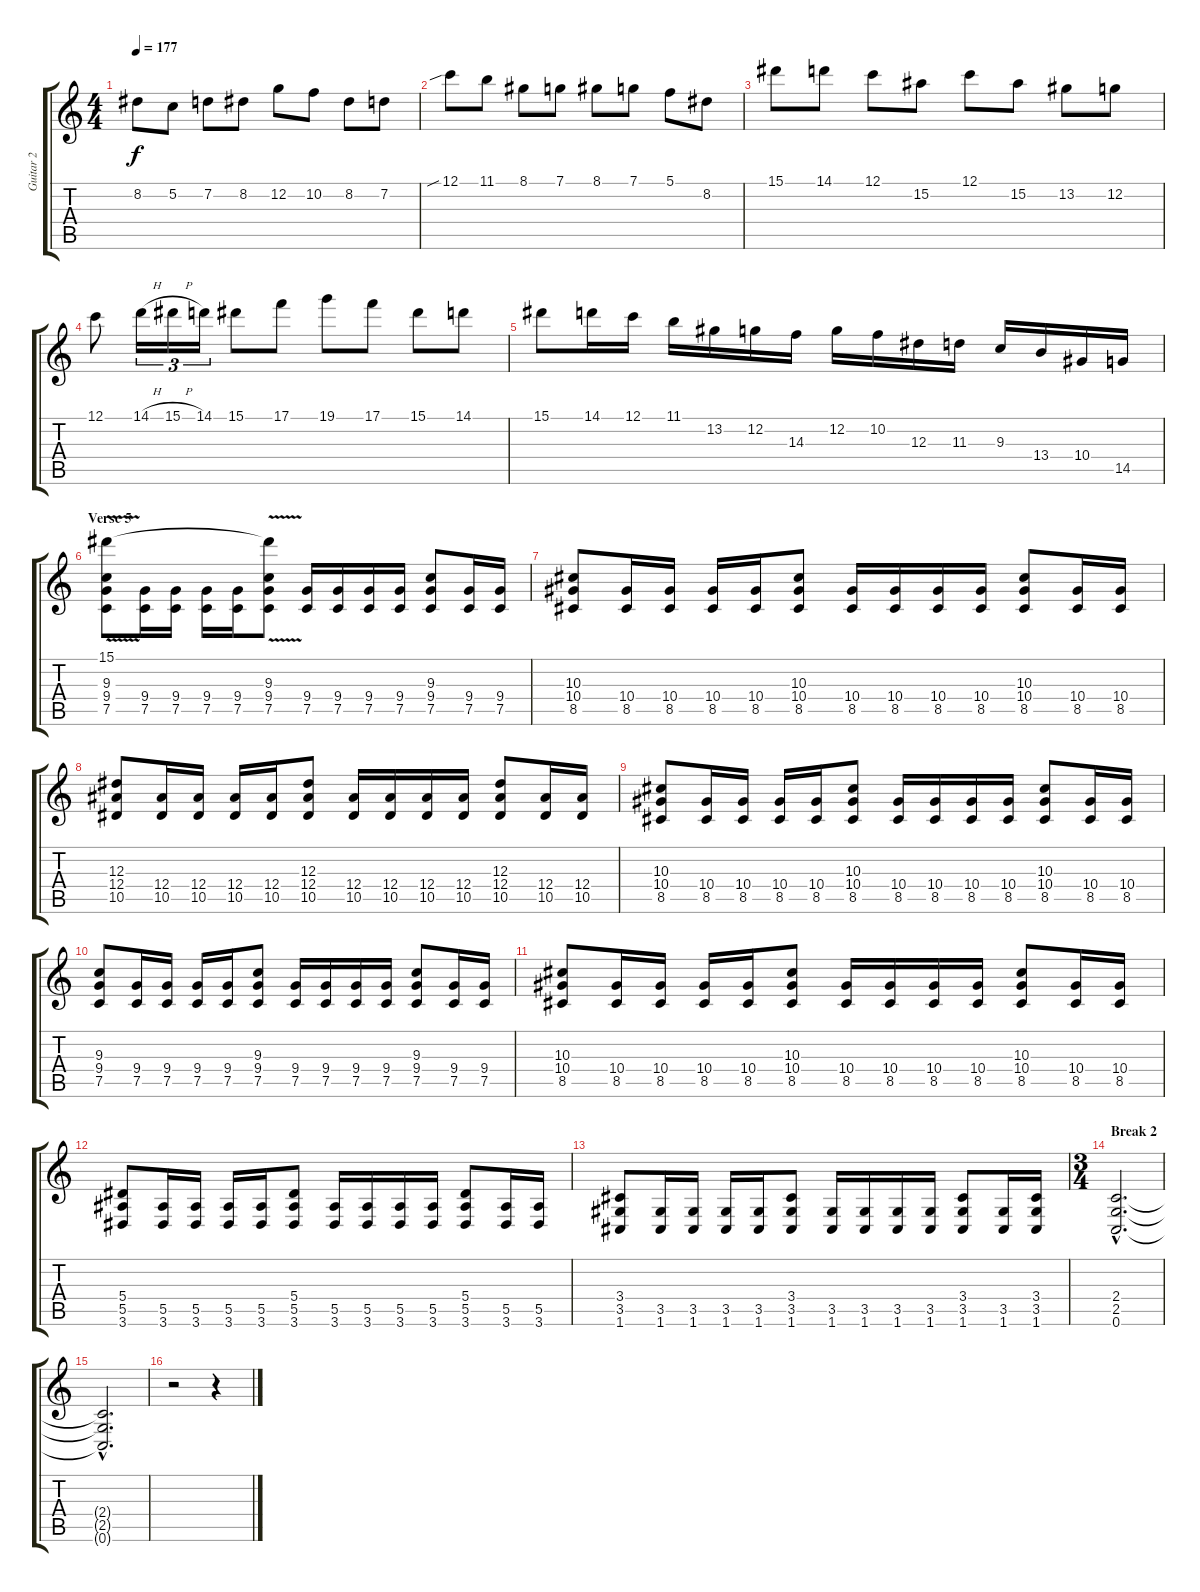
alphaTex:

\track ("Guitar 2" "Guitar 2") {instrument distortionguitar}
\staff {score tabs}
\tuning (C4 G3 Eb3 Bb2 F2 C2) {hide}
\ts (4 4)
\tempo 177
\clef g2
\ks c
8.2.8{dy f} 5.2.8 7.2.8 8.2.8 12.2.8 10.2.8 8.2.8 7.2.8 |
12.1{sib}.8 11.1.8 8.1.8 7.1.8 8.1.8 7.1.8 5.1.8 8.2.8 |
15.1.8 14.1.8 12.1.8 15.2.8 12.1.8 15.2.8 13.2.8 12.2.8 |
12.1.8 14.1{h}.16{tu (3 2)} 15.1{h}.16{tu (3 2)} 14.1.16{tu (3 2)} 15.1.8 17.1.8 19.1.8 17.1.8 15.1.8 14.1.8 |
15.1.8 14.1.16 12.1.16 11.1.16 13.2.16 12.2.16 14.3.16 12.2.16 10.2.16 12.3.16 11.3.16 9.3.16 13.4.16 10.4.16 14.5.16 |
\section ("" "Verse 5")
(15.1{v} 9.3 9.4 7.5).8 (9.4 7.5).16 (9.4 7.5).16 (9.4 7.5).16 (9.4 7.5).16 (15.1{t} 9.3 9.4 7.5).8 (9.4 7.5).16 (9.4 7.5).16 (9.4 7.5).16 (9.4 7.5).16 (9.3 9.4 7.5).8 (9.4 7.5).16 (9.4 7.5).16 |
(10.3 10.4 8.5).8 (10.4 8.5).16 (10.4 8.5).16 (10.4 8.5).16 (10.4 8.5).16 (10.3 10.4 8.5).8 (10.4 8.5).16 (10.4 8.5).16 (10.4 8.5).16 (10.4 8.5).16 (10.3 10.4 8.5).8 (10.4 8.5).16 (10.4 8.5).16 |
(12.3 12.4 10.5).8 (12.4 10.5).16 (12.4 10.5).16 (12.4 10.5).16 (12.4 10.5).16 (12.3 12.4 10.5).8 (12.4 10.5).16 (12.4 10.5).16 (12.4 10.5).16 (12.4 10.5).16 (12.3 12.4 10.5).8 (12.4 10.5).16 (12.4 10.5).16 |
(10.3 10.4 8.5).8 (10.4 8.5).16 (10.4 8.5).16 (10.4 8.5).16 (10.4 8.5).16 (10.3 10.4 8.5).8 (10.4 8.5).16 (10.4 8.5).16 (10.4 8.5).16 (10.4 8.5).16 (10.3 10.4 8.5).8 (10.4 8.5).16 (10.4 8.5).16 |
(9.3 9.4 7.5).8 (9.4 7.5).16 (9.4 7.5).16 (9.4 7.5).16 (9.4 7.5).16 (9.3 9.4 7.5).8 (9.4 7.5).16 (9.4 7.5).16 (9.4 7.5).16 (9.4 7.5).16 (9.3 9.4 7.5).8 (9.4 7.5).16 (9.4 7.5).16 |
(10.3 10.4 8.5).8 (10.4 8.5).16 (10.4 8.5).16 (10.4 8.5).16 (10.4 8.5).16 (10.3 10.4 8.5).8 (10.4 8.5).16 (10.4 8.5).16 (10.4 8.5).16 (10.4 8.5).16 (10.3 10.4 8.5).8 (10.4 8.5).16 (10.4 8.5).16 |
(5.4 5.5 3.6).8 (5.5 3.6).16 (5.5 3.6).16 (5.5 3.6).16 (5.5 3.6).16 (5.4 5.5 3.6).8 (5.5 3.6).16 (5.5 3.6).16 (5.5 3.6).16 (5.5 3.6).16 (5.4 5.5 3.6).8 (5.5 3.6).16 (5.5 3.6).16 |
(3.4 3.5 1.6).8 (3.5 1.6).16 (3.5 1.6).16 (3.5 1.6).16 (3.5 1.6).16 (3.4 3.5 1.6).8 (3.5 1.6).16 (3.5 1.6).16 (3.5 1.6).16 (3.5 1.6).16 (3.4 3.5 1.6).8 (3.5 1.6).16 (3.4 3.5 1.6).16 |
\ts (3 4)
\section ("" "Break 2")
(2.4{hac} 2.5{hac} 0.6{hac}).2{d} |
(2.4{hac t} 2.5{hac t} 0.6{hac t}).2{d} |
r.2 r.4
